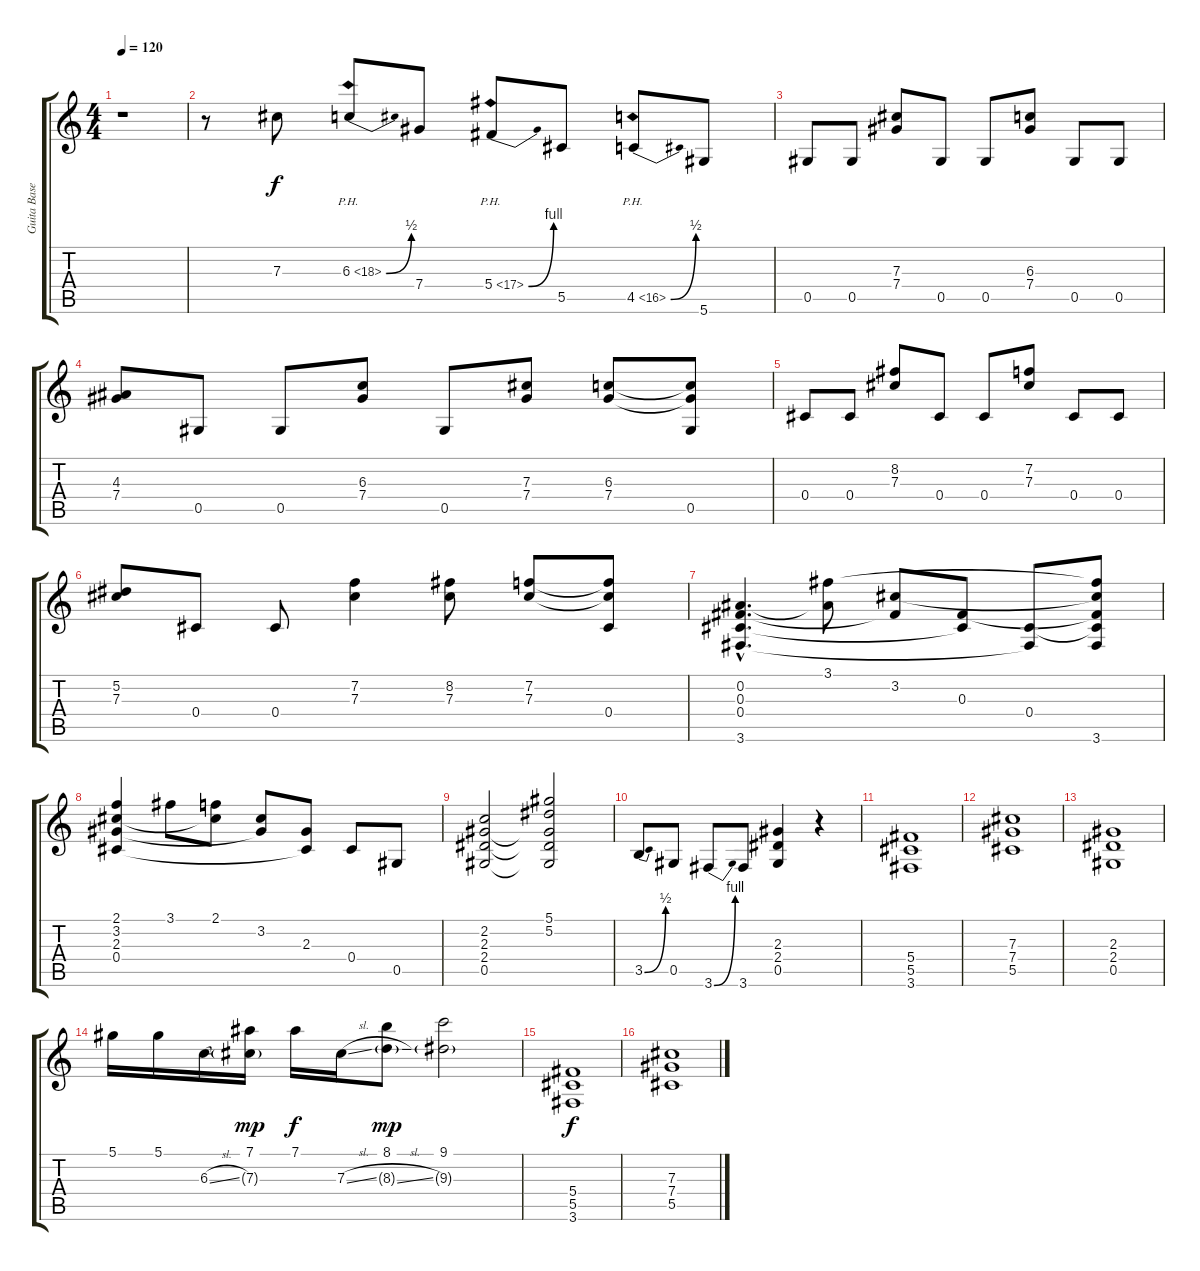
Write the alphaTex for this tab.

\track ("Guita Base" "Guita Base") {instrument distortionguitar}
\staff {score tabs}
\tuning (Eb4 Bb3 Gb3 Db3 Ab2 Eb2) {hide}
\ts (4 4)
\tempo 120
\clef g2
\ks c
r.1{dy f} |
r.8 7.3.8 6.3{be (bend 0 0 60 2) ph 12}.8 7.4.8 5.4{be (bend 0 0 60 4) ph 12}.8 5.5.8 4.5{be (bend 0 0 60 2) ph 12}.8 5.6.8 |
0.5.8 0.5.8 (7.3 7.4).8 0.5.8 0.5.8 (6.3 7.4).8 0.5.8 0.5.8 |
(4.3 7.4).8 0.5.8 0.5.8 (6.3 7.4).8 0.5.8 (7.3 7.4).8 (6.3 7.4).8 (6.3{t} 7.4{t} 0.5).8 |
0.4.8 0.4.8 (8.2 7.3).8 0.4.8 0.4.8 (7.2 7.3).8 0.4.8 0.4.8 |
(5.2 7.3).8 0.4.8 0.4.8 (7.2 7.3).4 (8.2 7.3).8 (7.2 7.3).8 (7.2{t} 7.3{t} 0.4).8 |
(0.2{hac} 0.3{hac} 0.4{hac} 3.6{hac}).4{d} (3.1 0.2{t}).8 (3.2 0.3{t}).8 (0.3 0.4{t}).8 (0.4 3.6{t}).8 (3.1{t} 3.2{t} 0.3{t} 0.4{t} 3.6).8 |
(2.1 3.2 2.3 0.4).4 3.1.8 (2.1 3.2{t}).8 (3.2 2.3{t}).8 (2.3 0.4{t}).8 0.4.8 0.5.8 |
(2.2 2.3 2.4 0.5).2 (5.1 5.2 2.3{t} 2.4{t} 0.5{t}).2 |
3.5{be (bend 0 0 60 2)}.8 0.5.8 3.6{be (bend 0 0 60 4)}.8 3.6.8 (2.3 2.4 0.5).4 r.4 |
(5.4 5.5 3.6).1 |
(7.3 7.4 5.5).1 |
(2.3 2.4 0.5).1 |
5.1.16 5.1.16 6.3{sl}.16 (7.1 7.3{g}).16{dy mp} 7.1.16{dy f} 7.3{sl}.16 (8.1 8.3{sl g}).8{dy mp} (9.1 9.3{g}).2 |
(5.4 5.5 3.6).1{dy f} |
(7.3 7.4 5.5).1
